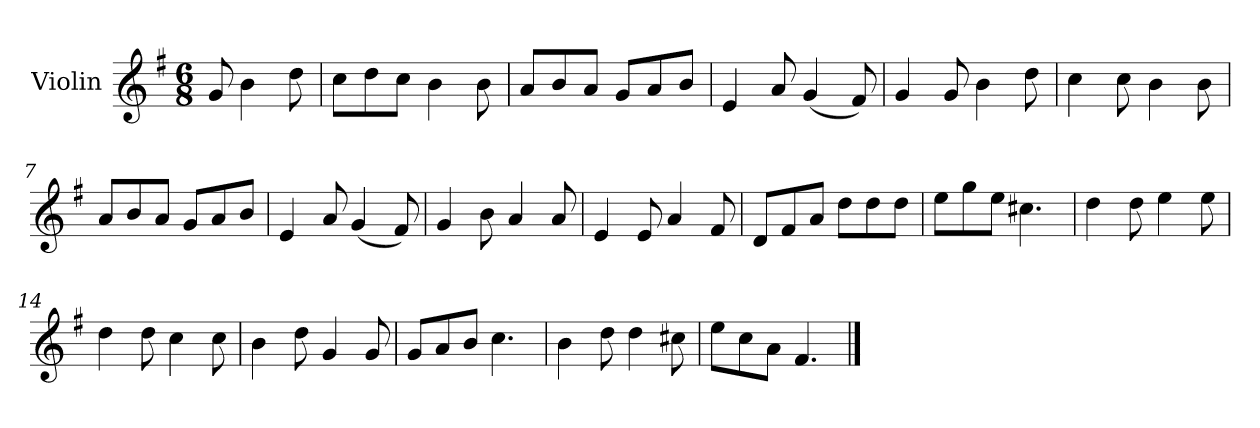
**kern
*part1
*staff1
*I"Violin
*I'Vln.
*clefG2
*k[f#]
*M6/8
=1
8g/
4b\
8dd\
=2
8cc\L
8dd\
8cc\J
4b\
8b\
=3
8a/L
8b/
8a/J
8g/L
8a/
8b/J
=4
4e/
8a/
(<4g/
8f#/)
=5
4g/
8g/
4b\
8dd\
=6
4cc\
8cc\
4b\
8b\
!!LO:LB:g=z
=7
8a/L
8b/
8a/J
8g/L
8a/
8b/J
=8
4e/
8a/
(<4g/
8f#/)
=9
4g/
8b\
4a/
8a/
=10
4e/
8e/
4a/
8f#/
=11
8d/L
8f#/
8a/J
8dd\L
8dd\
8dd\J
=12
8ee\L
8gg\
8ee\J
4.cc#X\
=13
4dd\
8dd\
4ee\
8ee\
!!LO:LB:g=z
=14
4dd\
8dd\
4cc\
8cc\
=15
4b\
8dd\
4g/
8g/
=16
8g/L
8a/
8b/J
4.cc\
=17
4b\
8dd\
4dd\
8cc#X\
=18
8ee\L
8cc\
8a\J
4.f#/
==
*-
